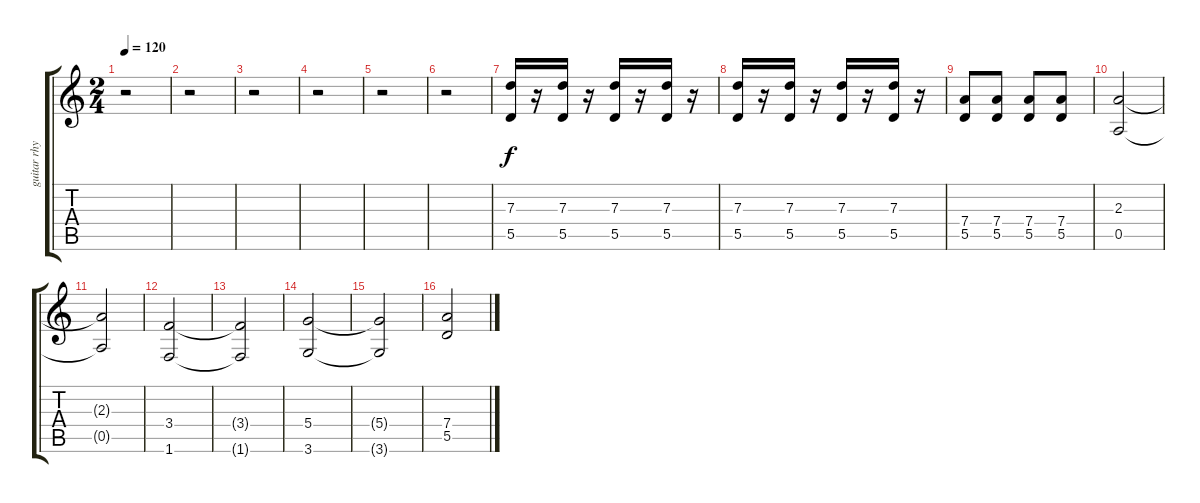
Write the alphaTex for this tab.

\track ("guitar rhythm right" "guitar rhy") {instrument distortionguitar}
\staff {score tabs}
\tuning (E4 B3 G3 D3 A2 E2) {hide}
\ts (2 4)
\tempo 120
\clef g2
\ks c
r.2{dy f} |
r.2 |
r.2 |
r.2 |
r.2 |
r.2 |
(7.3 5.5).16{volume 12} r.16 (7.3 5.5).16 r.16 (7.3 5.5).16 r.16 (7.3 5.5).16 r.16 |
(7.3 5.5).16 r.16 (7.3 5.5).16 r.16 (7.3 5.5).16 r.16 (7.3 5.5).16 r.16 |
(7.4 5.5).8 (7.4 5.5).8 (7.4 5.5).8 (7.4 5.5).8 |
(2.3 0.5).2 |
(2.3{t} 0.5{t}).2 |
(3.4 1.6).2 |
(3.4{t} 1.6{t}).2 |
(5.4 3.6).2 |
(5.4{t} 3.6{t}).2 |
(7.4 5.5).2
